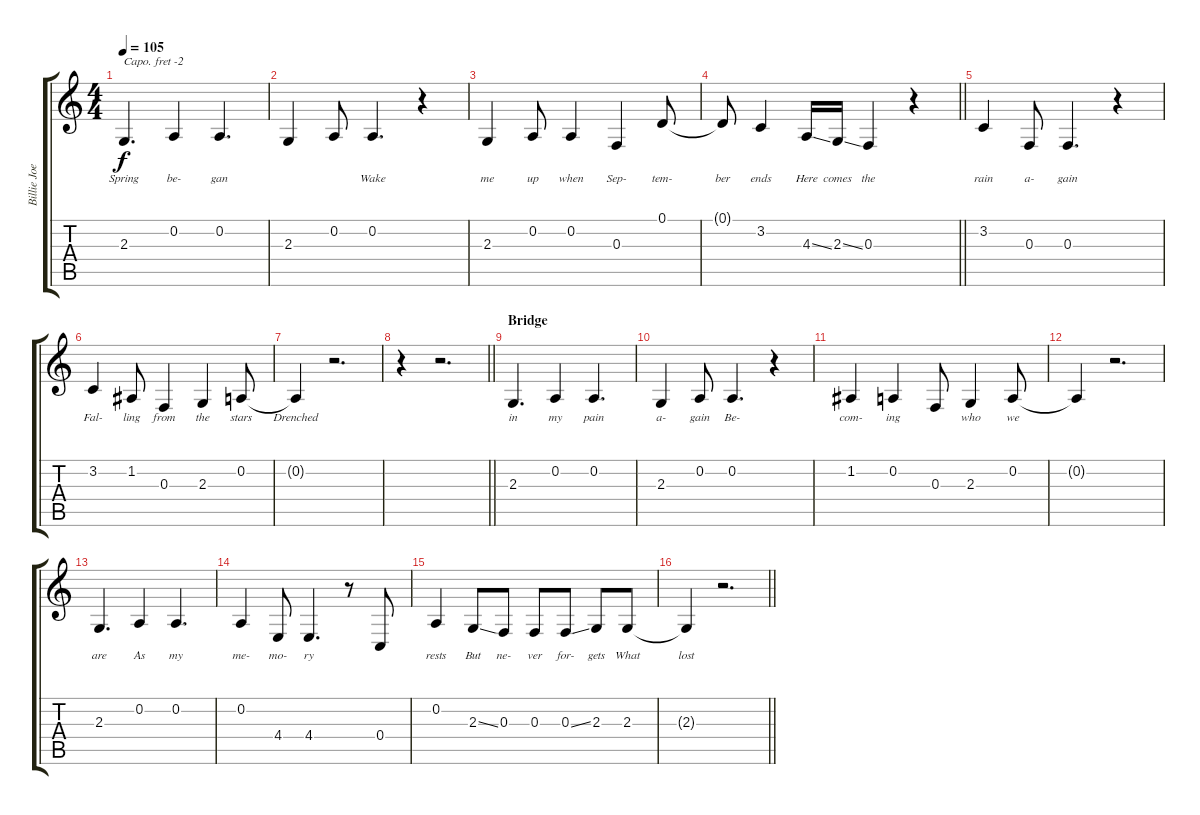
\track ("Billie Joe Armstrong - Vocals" "Billie Joe") {instrument clarinet}
\staff {score tabs}
\capo -2
\tuning (E4 B3 G3 D3 A2 E2) {hide}
\ts (4 4)
\tempo 105
\clef g2
\ks c
2.3.4{d lyrics (0 "Spring") lyrics (1 "") lyrics (2 "") lyrics (3 "") lyrics (4 "") dy f} 0.2.4{lyrics (0 "be-") lyrics (1 "") lyrics (2 "") lyrics (3 "") lyrics (4 "")} 0.2.4{d lyrics (0 "gan") lyrics (1 "") lyrics (2 "") lyrics (3 "") lyrics (4 "")} |
2.3.4{lyrics (0 " ") lyrics (1 "") lyrics (2 "") lyrics (3 "") lyrics (4 "")} 0.2.8{lyrics (0 " ") lyrics (1 "") lyrics (2 "") lyrics (3 "") lyrics (4 "")} 0.2.4{d lyrics (0 "Wake") lyrics (1 "") lyrics (2 "") lyrics (3 "") lyrics (4 "")} r.4 |
2.3.4{lyrics (0 "me") lyrics (1 "") lyrics (2 "") lyrics (3 "") lyrics (4 "")} 0.2.8{lyrics (0 "up") lyrics (1 "") lyrics (2 "") lyrics (3 "") lyrics (4 "")} 0.2.4{lyrics (0 "when") lyrics (1 "") lyrics (2 "") lyrics (3 "") lyrics (4 "")} 0.3.4{lyrics (0 "Sep-") lyrics (1 "") lyrics (2 "") lyrics (3 "") lyrics (4 "")} 0.1.8{lyrics (0 "tem-") lyrics (1 "") lyrics (2 "") lyrics (3 "") lyrics (4 "")} |
\barLineRight lightlight
0.1{t}.8{lyrics (0 "ber") lyrics (1 "") lyrics (2 "") lyrics (3 "") lyrics (4 "")} 3.2.4{lyrics (0 "ends") lyrics (1 "") lyrics (2 "") lyrics (3 "") lyrics (4 "")} 4.3{ss}.16{lyrics (0 "Here") lyrics (1 "") lyrics (2 "") lyrics (3 "") lyrics (4 "")} 2.3{ss}.16{lyrics (0 "comes") lyrics (1 "") lyrics (2 "") lyrics (3 "") lyrics (4 "")} 0.3.4{lyrics (0 "the") lyrics (1 "") lyrics (2 "") lyrics (3 "") lyrics (4 "")} r.4 |
3.2.4{lyrics (0 "rain") lyrics (1 "") lyrics (2 "") lyrics (3 "") lyrics (4 "")} 0.3.8{lyrics (0 "a-") lyrics (1 "") lyrics (2 "") lyrics (3 "") lyrics (4 "")} 0.3.4{d lyrics (0 "gain") lyrics (1 "") lyrics (2 "") lyrics (3 "") lyrics (4 "")} r.4 |
3.2.4{lyrics (0 "Fal-") lyrics (1 "") lyrics (2 "") lyrics (3 "") lyrics (4 "")} 1.2.8{lyrics (0 "ling") lyrics (1 "") lyrics (2 "") lyrics (3 "") lyrics (4 "")} 0.3.4{lyrics (0 "from") lyrics (1 "") lyrics (2 "") lyrics (3 "") lyrics (4 "")} 2.3.4{lyrics (0 "the") lyrics (1 "") lyrics (2 "") lyrics (3 "") lyrics (4 "")} 0.2.8{lyrics (0 "stars") lyrics (1 "") lyrics (2 "") lyrics (3 "") lyrics (4 "")} |
0.2{t}.4{lyrics (0 "Drenched") lyrics (1 "") lyrics (2 "") lyrics (3 "") lyrics (4 "")} r.2{d} |
\barLineRight lightlight
r.4 r.2{d} |
\section ("" "Bridge")
2.3.4{d lyrics (0 "in") lyrics (1 "") lyrics (2 "") lyrics (3 "") lyrics (4 "")} 0.2.4{lyrics (0 "my") lyrics (1 "") lyrics (2 "") lyrics (3 "") lyrics (4 "")} 0.2.4{d lyrics (0 "pain") lyrics (1 "") lyrics (2 "") lyrics (3 "") lyrics (4 "")} |
2.3.4{lyrics (0 "a-") lyrics (1 "") lyrics (2 "") lyrics (3 "") lyrics (4 "")} 0.2.8{lyrics (0 "gain") lyrics (1 "") lyrics (2 "") lyrics (3 "") lyrics (4 "")} 0.2.4{d lyrics (0 "Be-") lyrics (1 "") lyrics (2 "") lyrics (3 "") lyrics (4 "")} r.4 |
1.2.4{lyrics (0 "com-") lyrics (1 "") lyrics (2 "") lyrics (3 "") lyrics (4 "")} 0.2.4{lyrics (0 "ing") lyrics (1 "") lyrics (2 "") lyrics (3 "") lyrics (4 "")} 0.3.8{lyrics (0 " ") lyrics (1 "") lyrics (2 "") lyrics (3 "") lyrics (4 "")} 2.3.4{lyrics (0 "who") lyrics (1 "") lyrics (2 "") lyrics (3 "") lyrics (4 "")} 0.2.8{lyrics (0 "we") lyrics (1 "") lyrics (2 "") lyrics (3 "") lyrics (4 "")} |
0.2{t}.4{lyrics (0 " ") lyrics (1 "") lyrics (2 "") lyrics (3 "") lyrics (4 "")} r.2{d} |
2.3.4{d lyrics (0 "are") lyrics (1 "") lyrics (2 "") lyrics (3 "") lyrics (4 "")} 0.2.4{lyrics (0 "As") lyrics (1 "") lyrics (2 "") lyrics (3 "") lyrics (4 "")} 0.2.4{d lyrics (0 "my") lyrics (1 "") lyrics (2 "") lyrics (3 "") lyrics (4 "")} |
0.2.4{lyrics (0 "me-") lyrics (1 "") lyrics (2 "") lyrics (3 "") lyrics (4 "")} 4.4.8{lyrics (0 "mo-") lyrics (1 "") lyrics (2 "") lyrics (3 "") lyrics (4 "")} 4.4.4{d lyrics (0 "ry") lyrics (1 "") lyrics (2 "") lyrics (3 "") lyrics (4 "")} r.8 0.4.8{lyrics (0 " ") lyrics (1 "") lyrics (2 "") lyrics (3 "") lyrics (4 "")} |
0.2.4{lyrics (0 "rests") lyrics (1 "") lyrics (2 "") lyrics (3 "") lyrics (4 "")} 2.3{ss}.8{lyrics (0 "But") lyrics (1 "") lyrics (2 "") lyrics (3 "") lyrics (4 "")} 0.3.8{lyrics (0 "ne-") lyrics (1 "") lyrics (2 "") lyrics (3 "") lyrics (4 "")} 0.3.8{lyrics (0 "ver") lyrics (1 "") lyrics (2 "") lyrics (3 "") lyrics (4 "")} 0.3{ss}.8{lyrics (0 "for-") lyrics (1 "") lyrics (2 "") lyrics (3 "") lyrics (4 "")} 2.3.8{lyrics (0 "gets") lyrics (1 "") lyrics (2 "") lyrics (3 "") lyrics (4 "")} 2.3.8{lyrics (0 "What") lyrics (1 "") lyrics (2 "") lyrics (3 "") lyrics (4 "")} |
\barLineRight lightlight
2.3{t}.4{lyrics (0 "lost") lyrics (1 "") lyrics (2 "") lyrics (3 "") lyrics (4 "")} r.2{d}
